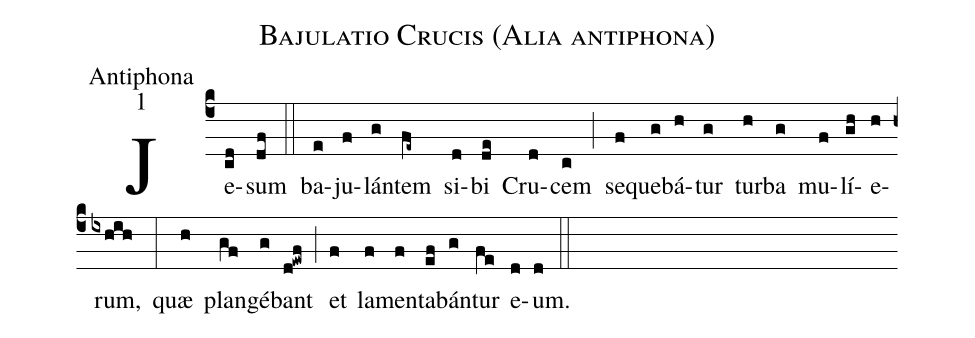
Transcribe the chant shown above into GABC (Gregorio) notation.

name:Bajulatio Crucis (Alia antiphona);
office-part:Antiphona;
mode:1;
%%
(c4) Je(cd)sum(df) (::) ba(e)ju(f)lán(g)tem(fe~) si(d)bi(de) Cru(d)cem(c) (;) se(f)que(g)bá(h)tur(g) tur(h)ba(g) mu(f)lí(gh)e(h)rum,(ixhih) (:) quæ(h) plan(gf)gé(g)bant(d!ewf) (;) et(f) la(f)men(f)ta(ef)bán(g)tur(fe) e(d)um.(d) (::)
